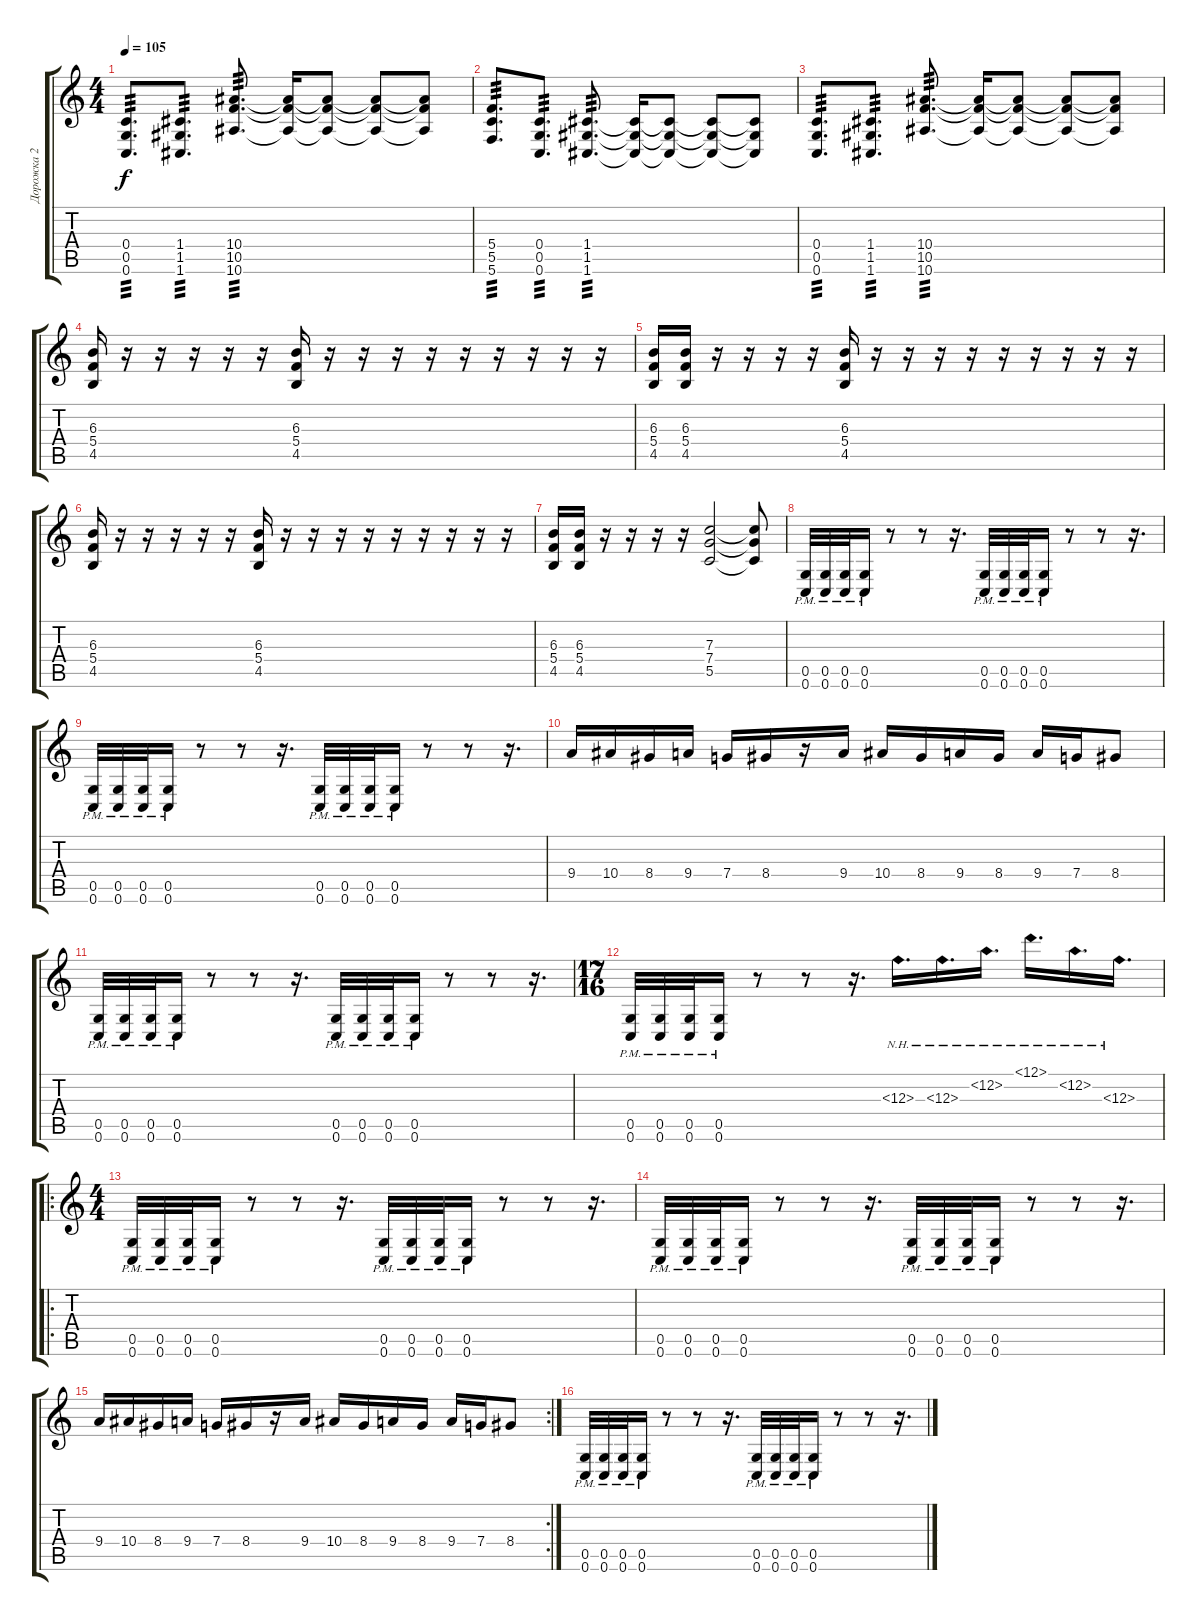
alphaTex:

\track ("Дорожка 2" "Дорожка 2") {instrument distortionguitar}
\staff {score tabs}
\tuning (D4 A3 F3 C3 G2 C2) {hide}
\ts (4 4)
\tempo 105
\clef g2
\ks c
(0.4 0.5 0.6).8{d tp 3 dy f} (1.4 1.5 1.6).8{d tp 3} (10.4 10.5 10.6).8{d tp 3} (10.4{t} 10.5{t} 10.6{t}).16 (10.4{t} 10.5{t} 10.6{t}).8 (10.4{t} 10.5{t} 10.6{t}).8 (10.4{t} 10.5{t} 10.6{t}).8 |
(5.4 5.5 5.6).8{d tp 3} (0.4 0.5 0.6).8{d tp 3} (1.4 1.5 1.6).8{d tp 3} (1.4{t} 1.5{t} 1.6{t}).16 (1.4{t} 1.5{t} 1.6{t}).8 (1.4{t} 1.5{t} 1.6{t}).8 (1.4{t} 1.5{t} 1.6{t}).8 |
(0.4 0.5 0.6).8{d tp 3} (1.4 1.5 1.6).8{d tp 3} (10.4 10.5 10.6).8{d tp 3} (10.4{t} 10.5{t} 10.6{t}).16 (10.4{t} 10.5{t} 10.6{t}).8 (10.4{t} 10.5{t} 10.6{t}).8 (10.4{t} 10.5{t} 10.6{t}).8 |
(6.3 5.4 4.5).16 r.16 r.16 r.16 r.16 r.16 (6.3 5.4 4.5).16 r.16 r.16 r.16 r.16 r.16 r.16 r.16 r.16 r.16 |
(6.3 5.4 4.5).16 (6.3 5.4 4.5).16 r.16 r.16 r.16 r.16 (6.3 5.4 4.5).16 r.16 r.16 r.16 r.16 r.16 r.16 r.16 r.16 r.16 |
(6.3 5.4 4.5).16 r.16 r.16 r.16 r.16 r.16 (6.3 5.4 4.5).16 r.16 r.16 r.16 r.16 r.16 r.16 r.16 r.16 r.16 |
(6.3 5.4 4.5).16 (6.3 5.4 4.5).16 r.16 r.16 r.16 r.16 (7.3 7.4 5.5).2 (7.3{t} 7.4{t} 5.5{t}).8 |
(0.5{pm} 0.6{pm}).32 (0.5{pm} 0.6{pm}).32 (0.5{pm} 0.6{pm}).32 (0.5{pm} 0.6{pm}).16 r.8 r.8 r.16{d} (0.5{pm} 0.6{pm}).32 (0.5{pm} 0.6{pm}).32 (0.5{pm} 0.6{pm}).32 (0.5{pm} 0.6{pm}).16 r.8 r.8 r.16{d} |
(0.5{pm} 0.6{pm}).32 (0.5{pm} 0.6{pm}).32 (0.5{pm} 0.6{pm}).32 (0.5{pm} 0.6{pm}).16 r.8 r.8 r.16{d} (0.5{pm} 0.6{pm}).32 (0.5{pm} 0.6{pm}).32 (0.5{pm} 0.6{pm}).32 (0.5{pm} 0.6{pm}).16 r.8 r.8 r.16{d} |
9.4.16 10.4.16 8.4.16 9.4.16 7.4.16 8.4.16 r.16 9.4.16 10.4.16 8.4.16 9.4.16 8.4.16 9.4.16 7.4.16 8.4.8 |
(0.5{pm} 0.6{pm}).32 (0.5{pm} 0.6{pm}).32 (0.5{pm} 0.6{pm}).32 (0.5{pm} 0.6{pm}).16 r.8 r.8 r.16{d} (0.5{pm} 0.6{pm}).32 (0.5{pm} 0.6{pm}).32 (0.5{pm} 0.6{pm}).32 (0.5{pm} 0.6{pm}).16 r.8 r.8 r.16{d} |
\ts (17 16)
(0.5{pm} 0.6{pm}).32 (0.5{pm} 0.6{pm}).32 (0.5{pm} 0.6{pm}).32 (0.5{pm} 0.6{pm}).16 r.8 r.8 r.16{d} 12.3{nh}.16{d} 12.3{nh}.16{d} 13.2{nh}.16{d} 13.1{nh}.16{d} 13.2{nh}.16{d} 12.3{nh}.16{d} |
\ro
\ts (4 4)
(0.5{pm} 0.6{pm}).32 (0.5{pm} 0.6{pm}).32 (0.5{pm} 0.6{pm}).32 (0.5{pm} 0.6{pm}).16 r.8 r.8 r.16{d} (0.5{pm} 0.6{pm}).32 (0.5{pm} 0.6{pm}).32 (0.5{pm} 0.6{pm}).32 (0.5{pm} 0.6{pm}).16 r.8 r.8 r.16{d} |
(0.5{pm} 0.6{pm}).32 (0.5{pm} 0.6{pm}).32 (0.5{pm} 0.6{pm}).32 (0.5{pm} 0.6{pm}).16 r.8 r.8 r.16{d} (0.5{pm} 0.6{pm}).32 (0.5{pm} 0.6{pm}).32 (0.5{pm} 0.6{pm}).32 (0.5{pm} 0.6{pm}).16 r.8 r.8 r.16{d} |
\rc 2
9.4.16 10.4.16 8.4.16 9.4.16 7.4.16 8.4.16 r.16 9.4.16 10.4.16 8.4.16 9.4.16 8.4.16 9.4.16 7.4.16 8.4.8 |
(0.5{pm} 0.6{pm}).32 (0.5{pm} 0.6{pm}).32 (0.5{pm} 0.6{pm}).32 (0.5{pm} 0.6{pm}).16 r.8 r.8 r.16{d} (0.5{pm} 0.6{pm}).32 (0.5{pm} 0.6{pm}).32 (0.5{pm} 0.6{pm}).32 (0.5{pm} 0.6{pm}).16 r.8 r.8 r.16{d}
